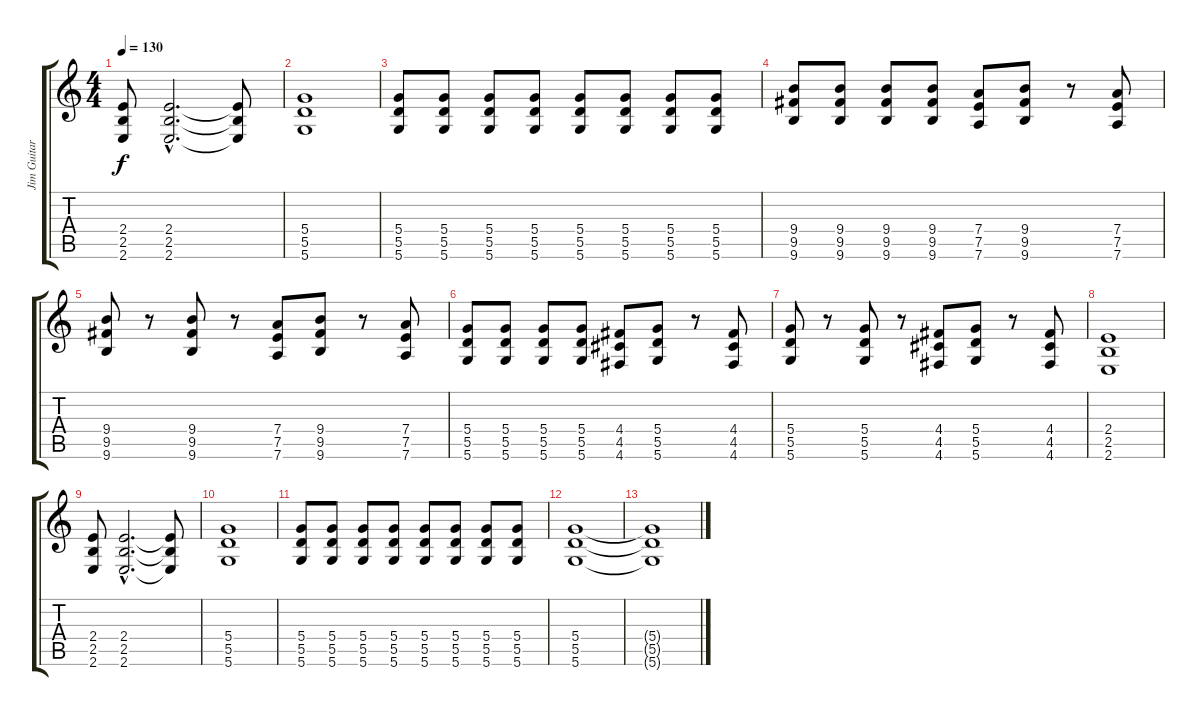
\track ("Jim Guitar" "Jim Guitar") {instrument electricguitarclean}
\staff {score tabs}
\tuning (E4 B3 G3 D3 A2 D2) {hide}
\ts (4 4)
\tempo 130
\clef g2
\ks c
(2.4 2.5 2.6).8{dy f} (2.4{hac} 2.5{hac} 2.6{hac}).2{d} (2.4{t} 2.5{t} 2.6{t}).8 |
(5.4 5.5 5.6).1 |
(5.4 5.5 5.6).8 (5.4 5.5 5.6).8 (5.4 5.5 5.6).8 (5.4 5.5 5.6).8 (5.4 5.5 5.6).8 (5.4 5.5 5.6).8 (5.4 5.5 5.6).8 (5.4 5.5 5.6).8 |
(9.4 9.5 9.6).8{instrument distortionguitar} (9.4 9.5 9.6).8 (9.4 9.5 9.6).8 (9.4 9.5 9.6).8 (7.4 7.5 7.6).8 (9.4 9.5 9.6).8 r.8 (7.4 7.5 7.6).8 |
(9.4 9.5 9.6).8 r.8 (9.4 9.5 9.6).8 r.8 (7.4 7.5 7.6).8 (9.4 9.5 9.6).8 r.8 (7.4 7.5 7.6).8 |
(5.4 5.5 5.6).8 (5.4 5.5 5.6).8 (5.4 5.5 5.6).8 (5.4 5.5 5.6).8 (4.4 4.5 4.6).8 (5.4 5.5 5.6).8 r.8 (4.4 4.5 4.6).8 |
(5.4 5.5 5.6).8 r.8 (5.4 5.5 5.6).8 r.8 (4.4 4.5 4.6).8 (5.4 5.5 5.6).8 r.8 (4.4 4.5 4.6).8 |
(2.4 2.5 2.6).1 |
(2.4 2.5 2.6).8 (2.4{hac} 2.5{hac} 2.6{hac}).2{d} (2.4{t} 2.5{t} 2.6{t}).8 |
(5.4 5.5 5.6).1 |
(5.4 5.5 5.6).8 (5.4 5.5 5.6).8 (5.4 5.5 5.6).8 (5.4 5.5 5.6).8 (5.4 5.5 5.6).8 (5.4 5.5 5.6).8 (5.4 5.5 5.6).8 (5.4 5.5 5.6).8 |
(5.4 5.5 5.6).1 |
(5.4{t} 5.5{t} 5.6{t}).1
